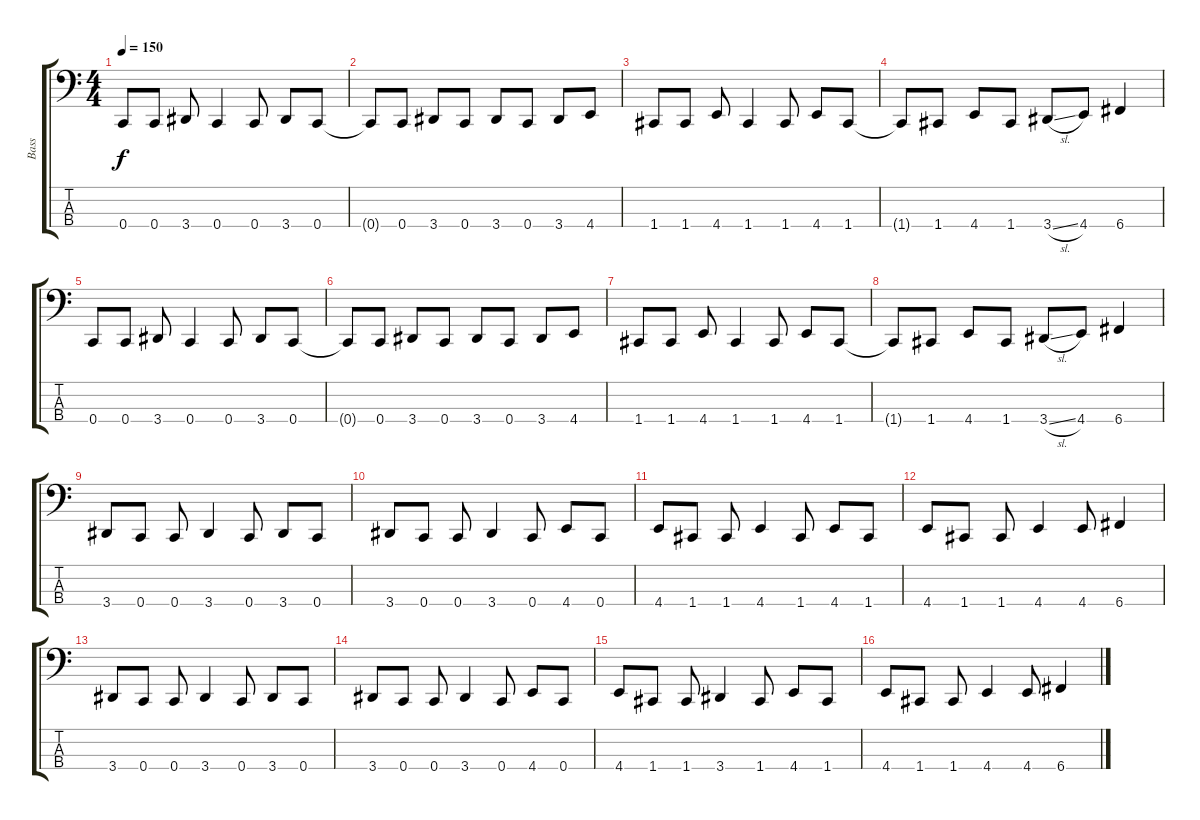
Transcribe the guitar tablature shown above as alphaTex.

\track ("Bass" "Bass") {instrument electricbasspick}
\staff {score tabs}
\tuning (F2 C2 G1 C1) {hide}
\ts (4 4)
\tempo 150
\clef f4
\ks c
0.4.8{dy f} 0.4.8 3.4.8 0.4.4 0.4.8 3.4.8 0.4.8 |
0.4{t}.8 0.4.8 3.4.8 0.4.8 3.4.8 0.4.8 3.4.8 4.4.8 |
1.4.8 1.4.8 4.4.8 1.4.4 1.4.8 4.4.8 1.4.8 |
1.4{t}.8 1.4.8 4.4.8 1.4.8 3.4{sl}.8 4.4.8 6.4.4 |
0.4.8 0.4.8 3.4.8 0.4.4 0.4.8 3.4.8 0.4.8 |
0.4{t}.8 0.4.8 3.4.8 0.4.8 3.4.8 0.4.8 3.4.8 4.4.8 |
1.4.8 1.4.8 4.4.8 1.4.4 1.4.8 4.4.8 1.4.8 |
1.4{t}.8 1.4.8 4.4.8 1.4.8 3.4{sl}.8 4.4.8 6.4.4 |
3.4.8 0.4.8 0.4.8 3.4.4 0.4.8 3.4.8 0.4.8 |
3.4.8 0.4.8 0.4.8 3.4.4 0.4.8 4.4.8 0.4.8 |
4.4.8 1.4.8 1.4.8 4.4.4 1.4.8 4.4.8 1.4.8 |
4.4.8 1.4.8 1.4.8 4.4.4 4.4.8 6.4.4 |
3.4.8 0.4.8 0.4.8 3.4.4 0.4.8 3.4.8 0.4.8 |
3.4.8 0.4.8 0.4.8 3.4.4 0.4.8 4.4.8 0.4.8 |
4.4.8 1.4.8 1.4.8 3.4.4 1.4.8 4.4.8 1.4.8 |
4.4.8 1.4.8 1.4.8 4.4.4 4.4.8 6.4.4
